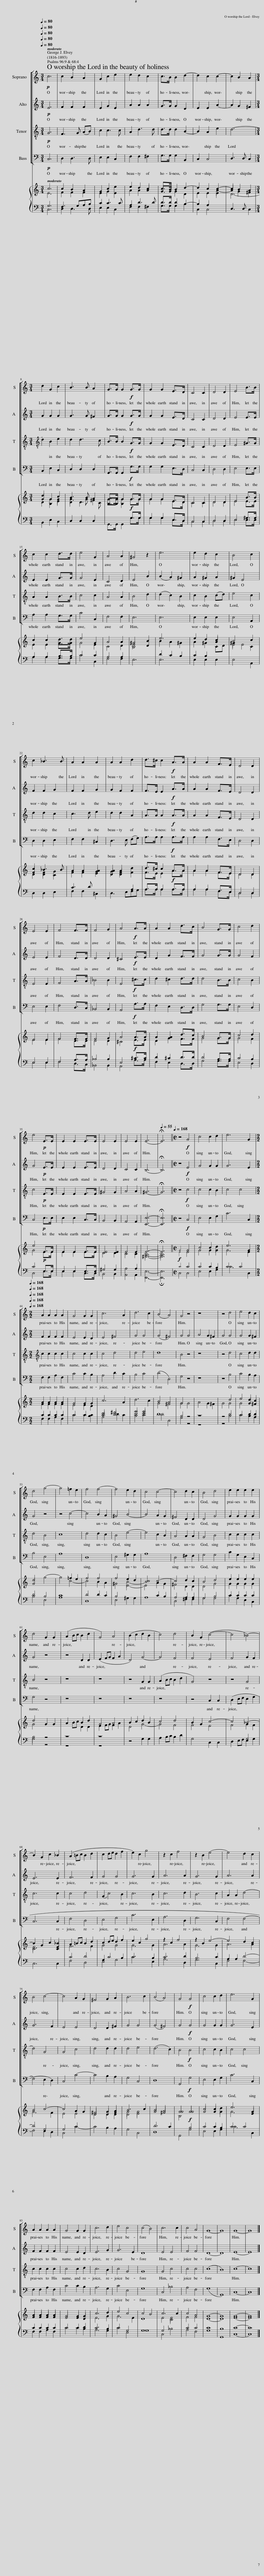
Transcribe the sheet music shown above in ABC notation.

X:1
%%score [ 1 2 3 4 ] { ( 5 6 ) | ( 7 8 ) }
L:1/8
Q:1/4=80
M:3/4
I:linebreak $
K:C
V:1 treble
V:2 treble
V:3 treble-8
V:4 bass
V:5 treble
V:6 treble
V:7 bass
V:8 bass
V:1
!p! c6 | c2 B2 A2 | G2 c2 e2 | e2 d2 c2 | c>B B2 d2- | %5
 d2 c2 c2- | c2 B2 A2 |$[M:3/4] d2 G2 c2 | B3 B A2 | G>G G2!f! G>G | %10
 G2 G2 E>D | C4 C2 | D4 D2 | E4 B>B |$ c2 c2 d>d | %15
 e4 G2 | A4 A2 | ^G4 z2 | e6 | e2 d2 c2 | %20
 B4 c2 |$ c2 _B3 B | A2 A2 A2 | A2 A2 d2 | d>^c c2!f! A>A | %25
 A2 A2 F>E | D4 D2 |$ E4 E2 | F4 F>F | F4 G2 | %30
 A4!f! A>A | A2 A2 d>c | B4 G>G | c4 d2 |$ e4!p! E>E | %35
 E2 E2 E>E | E4 E2 | E4 E2 | E6- |[Q:1/4=55] !fermata!E6 || %40
[M:2/2][Q:1/4=168] z4!f! G4 | c4 c2 d2 | e6 G2 |$[M:2/2][Q:1/4=168][Q:1/4=168][Q:1/4=168][Q:1/4=168][Q:1/4=168] A2 A2 A2 A2 | G4 G2 G2 | %45
 c6 A2 | d6 c2 | (B4 A4) | G4 z4 | z8 | %50
 z4 d4 | e4 d2 c2 |$ d4 g4- | g4 =f2 e2 | f4 f4- | %55
 f4 e2 d2 | c4 c4- | c4 d2 c2 | B4 d4 | e2 e2 e2 e2 |$ %60
 d4 G2 G2 | (A2 Bc B2 d2 | G4) A4 | (B2 c2 d2 B2 | c4) d4 | %65
 B2 G2 (c4- | c4 _B4-) |$ B2 G2 c2 _B2 | (A2 =Bc B2 d2 | c2 de d2 f2 | %70
 e2) c2 g4 | z2 c2 f4 | z2 B2 e4- | e4 d2 c2 |$ B4 c4- | %75
 c4 A2 G2 | ^F4 G2 A2 | B6 c2 | (B4 A4) | G4!f! G4 | %80
 c4 c2 d2 | e6 G2 |$ A2 A2 A2 A2 | G4 G2 G2 | c6 d2 | %85
 e4 c4 | (c4 B4) | c6 c2 | c4 A4 | G8- | %90
 G8 | G8- | G8 |] %93
V:2
!p! E6 | F2 F2 F2 | E2 G2 E2 | A2 A2 A2 | G>G G2 D2 | %5
 E2 E2 A2- | A2 G2 ^F2 |$[M:3/4] G2 G2 G2 | G3 G ^F2 | G>G G2!f! G>G | %10
 G2 G2 E>D | C4 C2 | D4 D2 | E4 E>E |$ E2 E2 G>G | %15
 G4 E2 | C4 D2 | E4 B2 | (B2 A2) ^G2 | A2 ^G2 A2 | %20
 ^G2 E4 |$ F2 F2 G2 | F2 F2 G2 | G2 F2 F2 | F>E E2!f! A>A | %25
 A2 A2 F>E | D4 D2 |$ E4 E2 | F4 D>D | D4 D2 | %30
 ^C4!f! E>E | D2 G2 F>F | G4 G>G | G4 F2 |$ G4!p! E>E | %35
 E2 E2 E>E | D4 D2 | C4 C2 | B,6- | !fermata!B,6 || %40
[M:2/2] z4!f! E4 | G4 G2 G2 | G6 E2 |$[M:2/2] F2 F2 F2 F2 | E4 E2 D2 | %45
 E4 ^F4 | G4 G4 | (G4 ^F4) | G4 G4 | A4 G2 ^F2 | %50
 G4 G4 | G4 G2 ^F2 |$ G4 z4 | z4 c4- | c4 B2 A2 | %55
 ^G4 B4- | B4 A2 G2 | ^F4 D2 D2 | D4 G4 | G2 G2 G2 G2 |$ %60
 G4 z4 | z4 D2 D2 | (E2 FG F2 A2 | D4) G4- | G4 F4 | %65
 F4 E4 | F4 G2 F2 |$ E6 E2 | F6 F2 | G4 G4 | %70
 G6 G2 | A6 A2 | G6 G2 | A6 A2 |$ G6 F2 | %75
 E4 E4 | D4 D2 ^F2 | G4 G4 | (G4 ^F4) | G4!f! G4 | %80
 G4 G2 G2 | G6 E2 |$ F2 F2 F2 F2 | E4 E2 D2 | E6 G2 | %85
 G6 E2 | D8 | E4 E4 | F4 F4 | D8- | %90
 D8 | E8- | E8 |] %93
V:3
!p! G6 | F3 G (AB) | c2 c3 c | A2 d3 d | d>d d2 B2- | %5
 B2 A2 e2 | d6- |$[M:3/4][K:treble-8] d2 B2 e2 | d2 d3 c | B>B B2!f! G>G | %10
 G2 G2 E>D | C4 C2 | D4 D2 | E4 ^G>G |$ A2 A2 B>B | %15
 c4 c2 | A4 A2 | B4 d2 | (d2 c2) B2 | c2 B2 (cd) | %20
 e4 c2 |$ d2 d2 c2 | c3 d e2 | d2 d2 A2 | A>A A2!f! A>A | %25
 A2 A2 F>E | D4 D2 |$ E4 E2 | F4 A>A | _B4 B2 | %30
 E4!f! ^c>c | d2 ^c2 d>d | d4 B>B | c4 B2 |$ c4!p! E>E | %35
 E2 E2 E>E | ^G4 G2 | A4 A2 | ^G6- | !fermata!G6 || %40
[M:2/2] z4!f! c4 | c4 c2 B2 | c4 c4 |$[M:2/2][K:treble-8] c2 c2 c2 c2 | c4 c2 c2 | %45
 c4 d4 | d4 e4 | d8 | B4 z4 | z8 | %50
 z4 d4 | c4 d2 d2 |$ d4 B4 | c8 | d4 d2 c2 | %55
 B4 e4- | e4 c2 B2 | A4 A2 A2 | G4 B4 | c2 c2 c2 c2 |$ %60
 B4 z4 | z8 | z8 | z4 G2 G2 | (A2 Bc B2 d2 | %65
 G4) z4 | z4 G4 |$ c6 c2 | c4 d4 | (G2 c4) B2 | %70
 c6 B2 | c6 d2 | B6 c2 | A2 A2 d4- |$ d4 G4 | %75
 G4 c4 | d4 d2 d2 | d4 e4 | (d6 c2) | B4!f! B4 | %80
 c4 c2 B2 | c4 c4 |$ c2 c2 c2 c2 | c4 c2 d2 | c6 B2 | %85
 c4 G4 | G8 | G4 c4 | c4 c4 | (c8 | %90
 B8) | c8- | c8 |] %93
V:4
!p! C,6 | D,2 D,3 D, | E,2 E,2 C,2 | F,2 F,2 ^F,2 | G,>G, G,2 B,,2 | %5
 C,2 C,4 | D,3 D, C,2 |$[M:3/4] B,,2 E,2 C,2 | D,2 D,2 D,2 | G,,>G,, G,,2!f! G,>G, | %10
 G,2 G,2 E,>D, | C,4 C,2 | D,4 D,2 | E,4 E,>E, |$ A,2 A,2 G,>G, | %15
 C4 C,2 | F,4 F,2 | E,6 | E,6 | E,2 E,2 E,2 | %20
 E,4 A,,2 |$ D,2 D,2 E,2 | F,2 F,2 ^C,2 | D,3 E, (F,G,) | A,>A, A,2!f! A,>A, | %25
 A,2 A,2 F,>E, | D,4 D,2 |$ E,4 E,2 | F,4 D,>C, | _B,,4 B,,2 | %30
 A,,4!f! A,>A, | F,2 E,2 D,>D, | G,4 G,>G, | E,4 D,2 |$ C,4!p! E,>E, | %35
 E,2 E,2 C,>C, | B,,4 B,,2 | A,,4 A,,2 | [E,,E,]6- | !fermata![E,,E,]6 || %40
[M:2/2] z4!f! C,4 | E,4 E,2 G,2 | C6 C,2 |$[M:2/2] F,2 F,2 A,2 F,2 | C4 C2 B,2 | %45
 A,4 D2 C2 | B,4 C4 | (D4 D,4) | G,4 z4 | z8 | %50
 z4 B,4 | C4 B,2 A,2 |$ B,4 E,4 | A,8 | D,8 | %55
 E,4 ^G,2 G,2 | A,8 | D,4 ^F,2 F,2 | G,4 G,4 | C2 G,2 E,2 C,2 |$ %60
 G,4 z4 | z8 | z8 | z8 | z8 | %65
 z4 C,2 C,2 | (D,2 E,F, E,2 G,2 |$ C,6 C,2 | F,4 D,4 | E,4 G,4 | %70
 C6 E,2 | A,6 D,2 | G,6 C,2 | F,4 F,4- |$ F,4 E,2 D,2) | %75
 C,4 C4- | C4 B,2 A,2 | G,4 C,4 | D,8 | G,,4!f! G,4 | %80
 E,4 E,2 G,2 | C6 C,2 |$ F,2 F,2 A,2 F,2 | C4 C2 B,2 | A,6 G,2 | %85
 C4 E,4 | G,8 | C,4 _B,4 | A,4 F,4 | (G,8 | %90
 G,,8) | C,8- | C,8 |] %93
V:5
 c6 | c2 B2 A2 | G2 c2 e2 | e2 d2 c2 | c>B B2 d2- | %5
 d2 c2 c2- | c2 B2 A2 |$[M:3/4] d2 G2 c2 | B3 B A2 | G>G G2!f! G>G | %10
 G2 G2 E>D | C4 C2 | D4 D2 | E4 B>B |$ c2 c2 d>d | %15
 e4 G2 | A4 A2 | ^G4 x2 | e6 | e2 d2 c2 | %20
 B4 c2 |$ c2 _B3 B | A2 A2 [GA]2 | [GA]2 A2 d2 | d>^c c2!f! A>A | %25
 A2 A2 F>E | D4 D2 |$ E4 E2 | F4 F>F | F4 G2 | %30
 A4!f! A>A | A2 [GA]2 d>c | B4 G>G | c4 d2 |$ e4!p! E>E | %35
 E2 E2 E>E | [DE]4 [DE]2 | E4 E2 | E6- | !fermata!E6 || %40
[M:2/2]!f! G4 G4 | c4 c2 d2 | e6 G2 |$[M:2/2] A2 A2 A2 A2 | G4 G2 G2 | %45
 c6 A2 | d6 c2 | B4 A4 | G4 x4 | x8 | %50
 x4 d4 | e4 d2 c2 |$ d4 g4- | g4 =f2 e2 | f4 f4 | %55
 f4 e2 d2 | x4 c4- | c4 d2 c2 | B4 d4 | e2 e2 e2 e2 |$ %60
 d4 G2 G2 | A2 Bc B2 d2 | G4 A4 | B2 c2 d2 B2 | c4 d4 | %65
 B2 G2 c4- | c4 _B4- |$ B2 G2 c2 _B2 | A2 =Bc B2 d2 | c2 de d2 f2 | %70
 e2 c2 g4 | z2 c2 f4 | z2 B2 e4- | e4 d2 c2 |$ B4 c4- | %75
 c4 A2 G2 | ^F4 G2 A2 | B6 c2 | B4 A4 | G4!f! G4 | %80
 c4 c2 d2 | e6 G2 |$ A2 A2 A2 A2 | G4 G2 G2 | c6 d2 | %85
 e4 c4 | c4 B4 | c6 c2 | c4 A4 | G8- | %90
 G8 | G8- | G8 |] %93
V:6
 E6 | F2 F2 F2 | E2 G2 E2 | A2 A2 A2 | G>G G2 D2 | %5
 E2 E2 A2- | A2 G2 ^F2 |$[M:3/4] G2 G2 G2 | G3 G ^F2 | G>G G2 G>G | %10
 G2 G2 E>D | C4 C2 | D4 D2 | E4 E>E |$ E2 E2 G>G | %15
 G4 E2 | C4 D2 | E4 B2 | B2 A2 ^G2 | A2 ^G2 A2 | %20
 ^G2 E4 |$ F2 F2 G2 | F2 F2 G2 | G2 F2 F2 | F>E E2 A>A | %25
 A2 A2 F>E | D4 D2 |$ E4 E2 | F4 D>D | D4 D2 | %30
 ^C4 E>E | D2 G2 F>F | G4 G>G | G4 F2 |$ G4 E>E | %35
 E2 E2 E>E | D4 D2 | C4 C2 | B,6- | B,6 || %40
[M:2/2] E4 E4 | G4 G2 G2 | G6 E2 |$[M:2/2] F2 F2 F2 F2 | E4 E2 D2 | %45
[I:staff +1] E4 ^F4 | G4 G4 |[I:staff -1] G4 ^F4 | G4 G4 | A4 G2 ^F2 | %50
 G4 G4 | G4 G2 ^F2 |$ G4 x4 | x4 c4- | c4 B2 A2 | %55
 ^G4 B4- | [Bc]4 A2 G2 | ^F4 D2 D2 | D4 G4 | G2 G2 G2 G2 |$ %60
 G4 x4 | x4 D2 D2 | E2 FG F2 A2 | D4 G4- | G4 F4 | %65
 F4 E4 | F4 G2 F2 |$ E6 E2 | F6 F2 | G4 G4 | %70
 G6 G2 | A6 A2 | G6 G2 | A6 A2 |$ G6 F2 | %75
 E4 E4 | D4 D2 ^F2 | G4 G4 | G4 ^F4 | G4 G4 | %80
 G4 G2 G2 | G6 E2 |$ F2 F2 F2 F2 | E4 E2 D2 | E6 G2 | %85
 G6 E2 | D8 | E4 E4 | F4 F4 | D8- | %90
 D8 | E8- | E8 |] %93
V:7
 G,6 | F,3 G,A,B, | C2 C3 C | A,2 D3 D | D>D D2 B,2- | %5
 B,2 A,2[I:staff -1] E2 | D6- |$[M:3/4] D2 B,2 E2 | D2 D3 C | B,>B, B,2[I:staff +1] G,>G, | %10
 G,2 G,2 E,>D, | C,4 C,2 | D,4 D,2 | E,4 ^G,>G, |$ A,2 A,2 B,>B, | %15
 C4 C2 | A,4 A,2 |[I:staff -1] B,4 D2 |[I:staff +1] D2 C2 B,2 | C2 B,2[I:staff -1] CD | %20
 E4 C2 |$ D2 D2 C2 |[I:staff +1] C3 D[I:staff -1] E2 | D2 D2[I:staff +1] A,2 | A,>A, A,2 A,>A, | %25
 A,2 A,2 F,>E, | D,4 D,2 |$ E,4 E,2 | F,4 A,>A, | _B,4 B,2 | %30
 E,4 ^C>C | D2 ^C2 D>D | D4 B,>B, | C4 B,2 |$ C4 E,>E, | %35
 E,2 E,2 E,>E, | ^G,4 G,2 | A,4 A,2 |[I:staff -1] ^G,6- | G,6 || %40
[M:2/2][I:staff +1] C4 C4 | C4 C2 B,2 | C4 C4 |$[M:2/2] C2 C2 C2 C2 | C4 C2 [B,C]2 | %45
 C4 D4 | D4 E4 | D8 | B,4 z4 | z8 | %50
 z4 D4 | C4 D2 D2 |$ D4 B,4 | C8 | D4 D2 C2 | %55
 B,4[I:staff -1] E4- | E4[I:staff +1] C2 B,2 | A,4 A,2 A,2 | G,4 B,4 | C2 C2 C2 C2 |$ %60
 B,4 z4 | z8 | z8 | z4 G,2 G,2 | A,2 B,C B,2 D2 | %65
 G,4 x4 | x4 G,4 |$[I:staff -1] C6 C2 |[I:staff +1] C4 D4 | G,2 C4 B,2 | %70
 C6 B,2 | C6 D2 | B,6 C2 | A,2 A,2 D4- |$ D4 G,4 | %75
 G,4 C4 |[I:staff -1] D4 D2 D2 | D4 E4 |[I:staff +1] D6 C2 |[I:staff -1] B,4[I:staff +1] B,4 | %80
 C4 C2 B,2 | C4 C4 |$ C2 C2 C2 C2 | C4 C2 D2 | C6 B,2 | %85
 C4 G,4 | G,8 | G,4[I:staff -1] C4 |[I:staff +1] C4 C4 | C8 | %90
 B,8 | C8- | C8 |] %93
V:8
 C,6 | D,2 D,3 D, | E,2 E,2 C,2 | F,2 F,2 ^F,2 | G,>G, G,2 B,2 | %5
 C,2 C,4 | D,3 D, C,2 |$[M:3/4] B,,2 E,2 C,2 | D,2 D,2 D,2 | G,,>G,, G,,2 G,>G, | %10
 G,2 G,2 E,>D, | C,4 C,2 | D,4 D,2 | E,4 E,>E, |$ A,2 A,2 G,>G, | %15
 C4 C,2 | F,4 F,2 | E,6 | E,6 | E,2 E,2 E,2 | %20
 E,4 A,,2 |$ D,2 D,2 E,2 | F,2 F,2 ^C,2 | D,3 E,F,G, | A,>A, A,2 A,>A, | %25
 A,2 A,2 F,>E, | D,4 D,2 |$ E,4 E,2 | F,4 D,>C, | _B,,4 B,,2 | %30
 A,,4 A,>A, | F,2 E,2 D,>D, | G,4 G,>G, | E,4 D,2 |$ C,4 E,>E, | %35
 E,2 E,2 C,>C, | B,,4 B,,2 | A,,4 A,,2 | [E,,E,]6- | !fermata![E,,E,]6 || %40
[M:2/2] C,4 C,4 | E,4 E,2 G,2 | C6 C,2 |$[M:2/2] F,2 F,2 A,2 F,2 | C4 C2 x2 | %45
 A,4 D2 C2 | B,4 C4 | D4 D,4 | G,4 z4 | z8 | %50
 z4 B,4 | C4 B,2 A,2 |$ B,4 E,4 | A,8 | D,8 | %55
 E,4 ^G,2 G,2 | A,8 | D,4 ^F,2 F,2 | G,4 G,4 | C2 G,2 E,2 C,2 |$ %60
 G,4 z4 | z8 | z8 | x8 | x8 | %65
 x4 C,2 C,2 | D,2 E,F, E,2 G,2 |$ C,6 C,2 | F,4 D,4 | E,4 G,4 | %70
 C6 E,2 | A,6 D,2 | G,6 C,2 | F,4 F,4- |$ F,4 E,2 D,2 | %75
 C,4 C4- | C4 B,2 A,2 | G,4 C,4 | D,8 | G,,4 G,4 | %80
 E,4 E,2 G,2 | C6 C,2 |$ F,2 F,2 A,2 F,2 | C4 C2 B,2 | A,6 G,2 | %85
 C4 E,4 | G,8 | C,4 _B,4 | A,4 F,4 | G,8 | %90
 G,,8 | C,8- | C,8 |] %93
